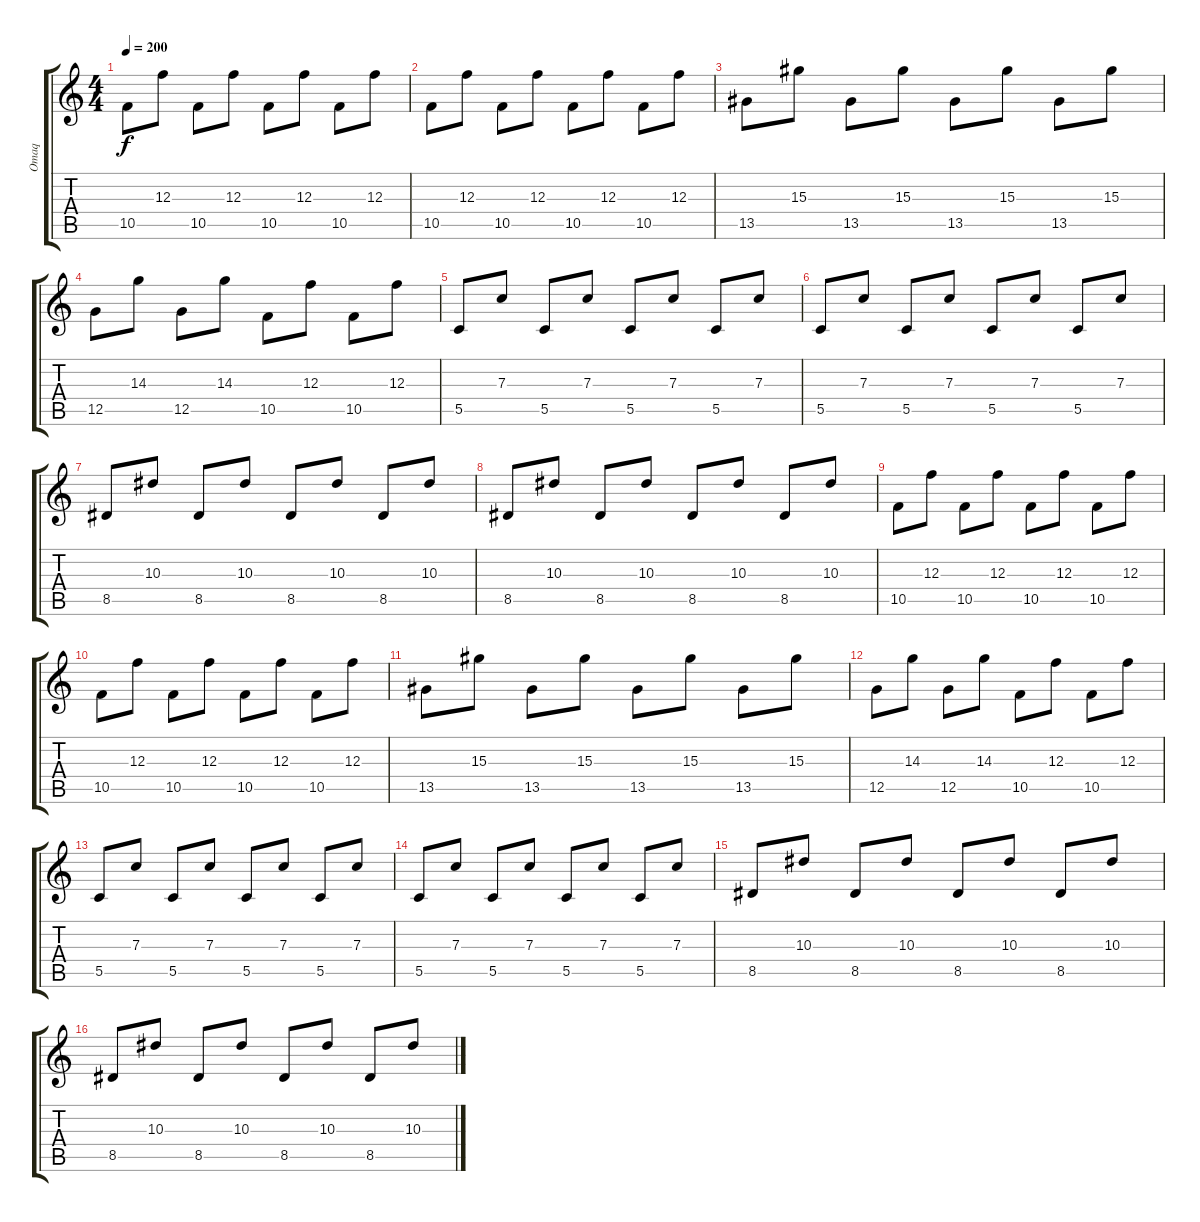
\track ("Omaq" "Omaq") {instrument distortionguitar}
\staff {score tabs}
\tuning (D4 A3 F3 C3 G2 C2) {hide}
\ts (4 4)
\tempo 200
\clef g2
\ks c
10.5.8{dy f} 12.3.8 10.5.8 12.3.8 10.5.8 12.3.8 10.5.8 12.3.8 |
10.5.8 12.3.8 10.5.8 12.3.8 10.5.8 12.3.8 10.5.8 12.3.8 |
13.5.8 15.3.8 13.5.8 15.3.8 13.5.8 15.3.8 13.5.8 15.3.8 |
12.5.8 14.3.8 12.5.8 14.3.8 10.5.8 12.3.8 10.5.8 12.3.8 |
5.5.8 7.3.8 5.5.8 7.3.8 5.5.8 7.3.8 5.5.8 7.3.8 |
5.5.8 7.3.8 5.5.8 7.3.8 5.5.8 7.3.8 5.5.8 7.3.8 |
8.5.8 10.3.8 8.5.8 10.3.8 8.5.8 10.3.8 8.5.8 10.3.8 |
8.5.8 10.3.8 8.5.8 10.3.8 8.5.8 10.3.8 8.5.8 10.3.8 |
10.5.8 12.3.8 10.5.8 12.3.8 10.5.8 12.3.8 10.5.8 12.3.8 |
10.5.8 12.3.8 10.5.8 12.3.8 10.5.8 12.3.8 10.5.8 12.3.8 |
13.5.8 15.3.8 13.5.8 15.3.8 13.5.8 15.3.8 13.5.8 15.3.8 |
12.5.8 14.3.8 12.5.8 14.3.8 10.5.8 12.3.8 10.5.8 12.3.8 |
5.5.8 7.3.8 5.5.8 7.3.8 5.5.8 7.3.8 5.5.8 7.3.8 |
5.5.8 7.3.8 5.5.8 7.3.8 5.5.8 7.3.8 5.5.8 7.3.8 |
8.5.8 10.3.8 8.5.8 10.3.8 8.5.8 10.3.8 8.5.8 10.3.8 |
8.5.8 10.3.8 8.5.8 10.3.8 8.5.8 10.3.8 8.5.8 10.3.8
